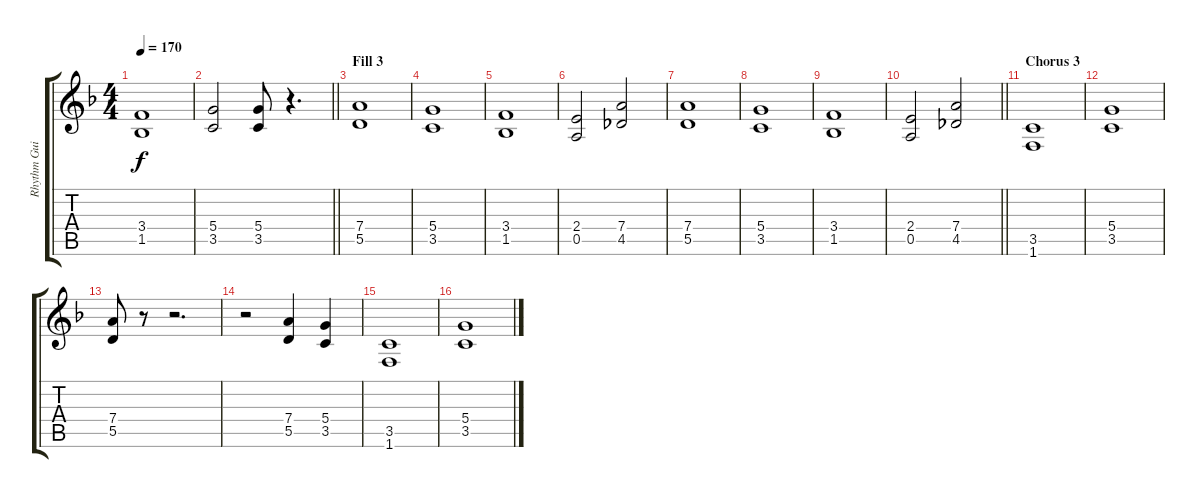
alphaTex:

\track ("Rhythm Guitar 2: Tapani Kangas" "Rhythm Gui") {instrument distortionguitar}
\staff {score tabs}
\tuning (E4 B3 G3 D3 A2 E2) {hide}
\ts (4 4)
\tempo 170
\clef g2
\ks dminor
(3.4 1.5).1{dy f} |
\barLineRight lightlight
(5.4 3.5).2 (5.4 3.5).8 r.4{d} |
\section ("" "Fill 3")
(7.4 5.5).1 |
(5.4 3.5).1 |
(3.4 1.5).1 |
(2.4 0.5).2 (7.4 4.5).2 |
(7.4 5.5).1 |
(5.4 3.5).1 |
(3.4 1.5).1 |
\barLineRight lightlight
(2.4 0.5).2 (7.4 4.5).2 |
\section ("" "Chorus 3")
(3.5 1.6).1 |
(5.4 3.5).1 |
(7.4 5.5).8 r.8 r.2{d} |
r.2 (7.4 5.5).4 (5.4 3.5).4 |
(3.5 1.6).1 |
(5.4 3.5).1
